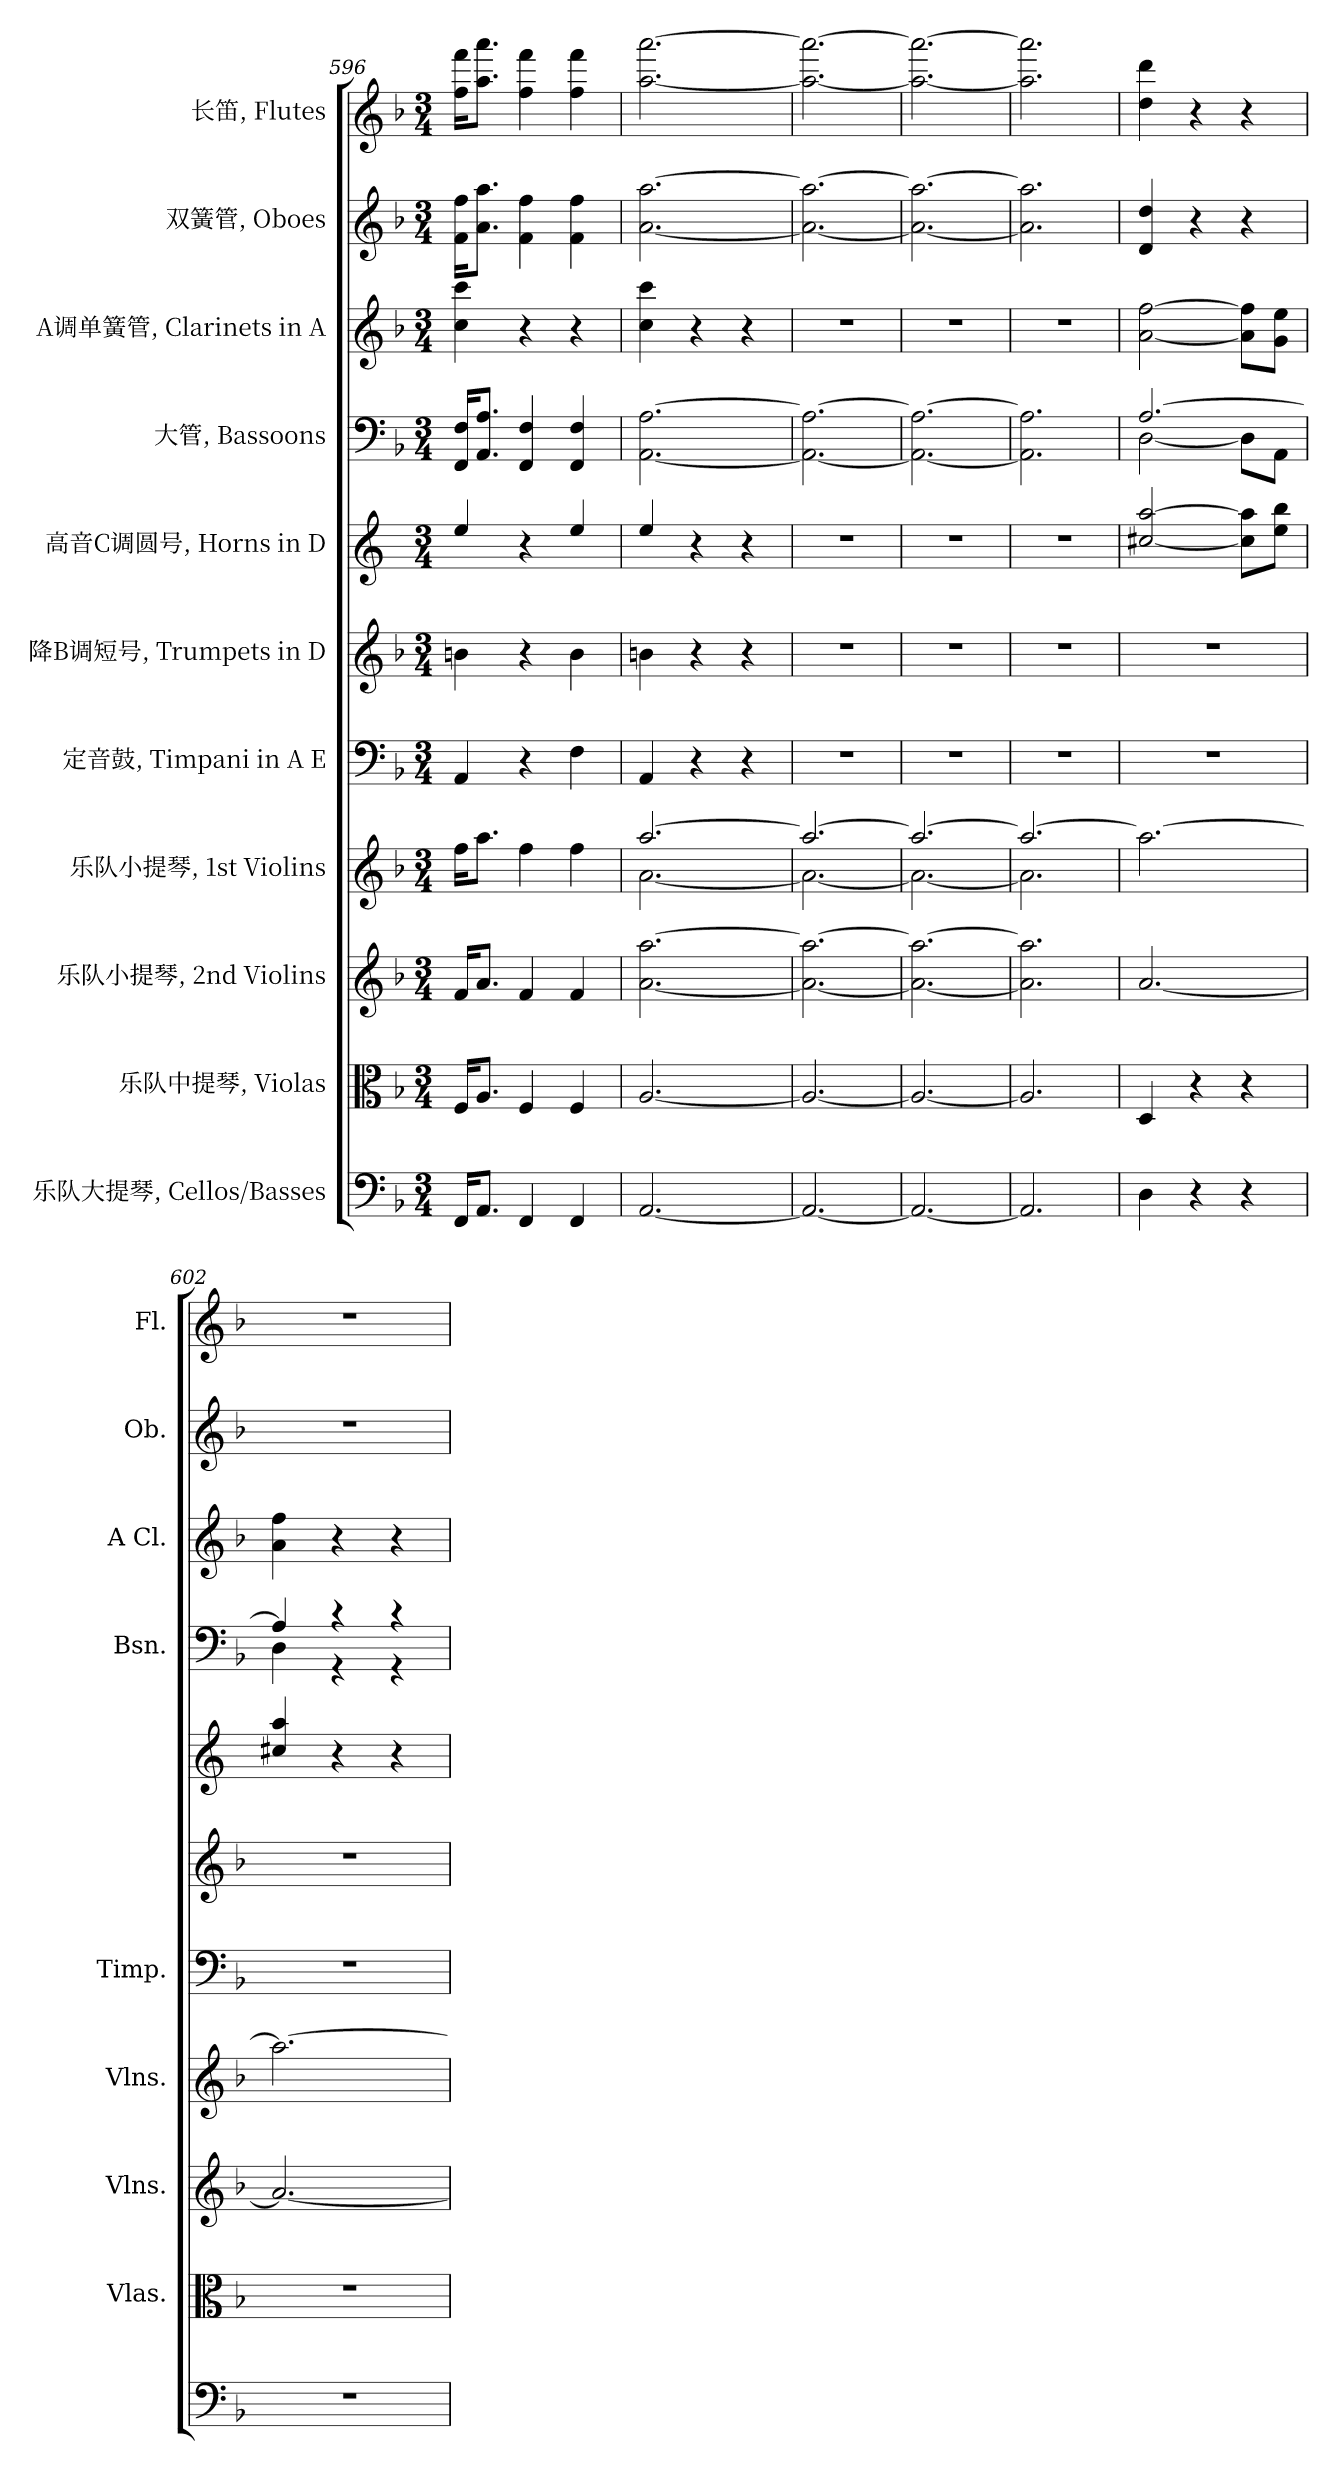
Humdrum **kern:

**kern	**kern	**kern	**kern	**kern	**kern	**kern	**kern	**kern	**kern	**kern
*part11	*part10	*part9	*part8	*part7	*part6	*part5	*part4	*part3	*part2	*part1
*staff11	*staff10	*staff9	*staff8	*staff7	*staff6	*staff5	*staff4	*staff3	*staff2	*staff1
*I"乐队大提琴, Cellos/Basses	*I"乐队中提琴, Violas	*I"乐队小提琴, 2nd Violins	*I"乐队小提琴, 1st Violins	*I"定音鼓, Timpani in A E	*I"降B调短号, Trumpets in D	*I"高音C调圆号, Horns in D	*I"大管, Bassoons	*I"A调单簧管, Clarinets in A	*I"双簧管, Oboes	*I"长笛, Flutes
*	*I'Vlas.	*I'Vlns.	*I'Vlns.	*I'Timp.	*	*	*I'Bsn.	*I'A Cl.	*I'Ob.	*I'Fl.
*clefF4	*clefC3	*clefG2	*clefG2	*clefF4	*clefG2	*clefG2	*clefF4	*clefG2	*clefG2	*clefG2
*	*	*	*	*	*ITrd1c2	*ITrd4c7	*	*ITrd2c3	*	*
*k[b-]	*k[b-]	*k[b-]	*k[b-]	*k[b-]	*k[b-e-a-]	*k[b-]	*k[b-]	*k[f#c#]	*k[b-]	*k[b-]
*M3/4	*M3/4	*M3/4	*M3/4	*M3/4	*M3/4	*M3/4	*M3/4	*M3/4	*M3/4	*M3/4
=596	=596	=596	=596	=596	=596	=596	=596	=596	=596	=596
16FF/KL	16F/KL	16f/KL	16ff\KL	4AA/	4an\	4a/	16FF/ 16F/KL	4a\ 4aa\	16f\ 16ff\KL	16ff\ 16fff\KL
8.AA/J	8.A/J	8.a/J	8.aa\J	.	.	.	8.AA/ 8.A/J	.	8.a\ 8.aa\J	8.aa\ 8.aaa\J
4FF/	4F/	4f/	4ff\	4r	4r	4r	4FF/ 4F/	4r	4f\ 4ff\	4ff\ 4fff\
4FF/	4F/	4f/	4ff\	4F\	4a\	4a/	4FF/ 4F/	4r	4f\ 4ff\	4ff\ 4fff\
!!LO:PB:g=z
=597	=597	=597	=597	=597	=597	=597	=597	=597	=597	=597
*	*	*	*^	*	*	*	*	*	*	*
[2.AA/	[2.A/	[2.a\ [2.aa\	[2.aa/	[2.a\	4AA/	4an\	4a/	[2.AA\ [2.A\	4a\ 4aa\	[2.a\ [2.aa\	[2.aa\ [2.aaa\
.	.	.	.	.	4r	4r	4r	.	4r	.	.
.	.	.	.	.	4r	4r	4r	.	4r	.	.
=598	=598	=598	=598	=598	=598	=598	=598	=598	=598	=598	=598
2.AA/_	2.A/_	2.a\_ 2.aa\_	2.aa/_	2.a\_	2.r	2.r	2.r	2.AA\_ 2.A\_	2.r	2.a\_ 2.aa\_	2.aa\_ 2.aaa\_
=599	=599	=599	=599	=599	=599	=599	=599	=599	=599	=599	=599
2.AA/_	2.A/_	2.a\_ 2.aa\_	2.aa/_	2.a\_	2.r	2.r	2.r	2.AA\_ 2.A\_	2.r	2.a\_ 2.aa\_	2.aa\_ 2.aaa\_
=600	=600	=600	=600	=600	=600	=600	=600	=600	=600	=600	=600
2.AA/]	2.A/]	2.a\] 2.aa\]	2.aa/_	2.a\]	2.r	2.r	2.r	2.AA\] 2.A\]	2.r	2.a\] 2.aa\]	2.aa\] 2.aaa\]
*	*	*	*v	*v	*	*	*	*	*	*	*
=601	=601	=601	=601	=601	=601	=601	=601	=601	=601	=601
*	*	*	*	*	*	*	*	*	*	*MM170
*	*	*	*	*	*	*	*^	*	*	*
4D\	4D/	[2.a/	2.aa\_	2.r	2.r	[2f#X/ [2dd/	[2.A/	[2D\	[2f#\ [2dd\	4d/ 4dd/	4dd\ 4ddd\
4r	4r	.	.	.	.	.	.	.	.	4r	4r
4r	4r	.	.	.	.	8f#\] 8dd\]L	.	8D\L]	8f#\] 8dd\]L	4r	4r
.	.	.	.	.	.	8a\ 8ee\J	.	8AA\J	8e\ 8cc#\J	.	.
=602	=602	=602	=602	=602	=602	=602	=602	=602	=602	=602	=602
2.r	2.r	2.a/_	2.aa\_	2.r	2.r	4f#X/ 4dd/	4A/]	4D\	4f#\ 4dd\	2.r	2.r
.	.	.	.	.	.	4r	4r	4r	4r	.	.
.	.	.	.	.	.	4r	4r	4r	4r	.	.
*	*	*	*	*	*	*	*v	*v	*	*	*
=	=	=	=	=	=	=	=	=	=	=
*-	*-	*-	*-	*-	*-	*-	*-	*-	*-	*-
